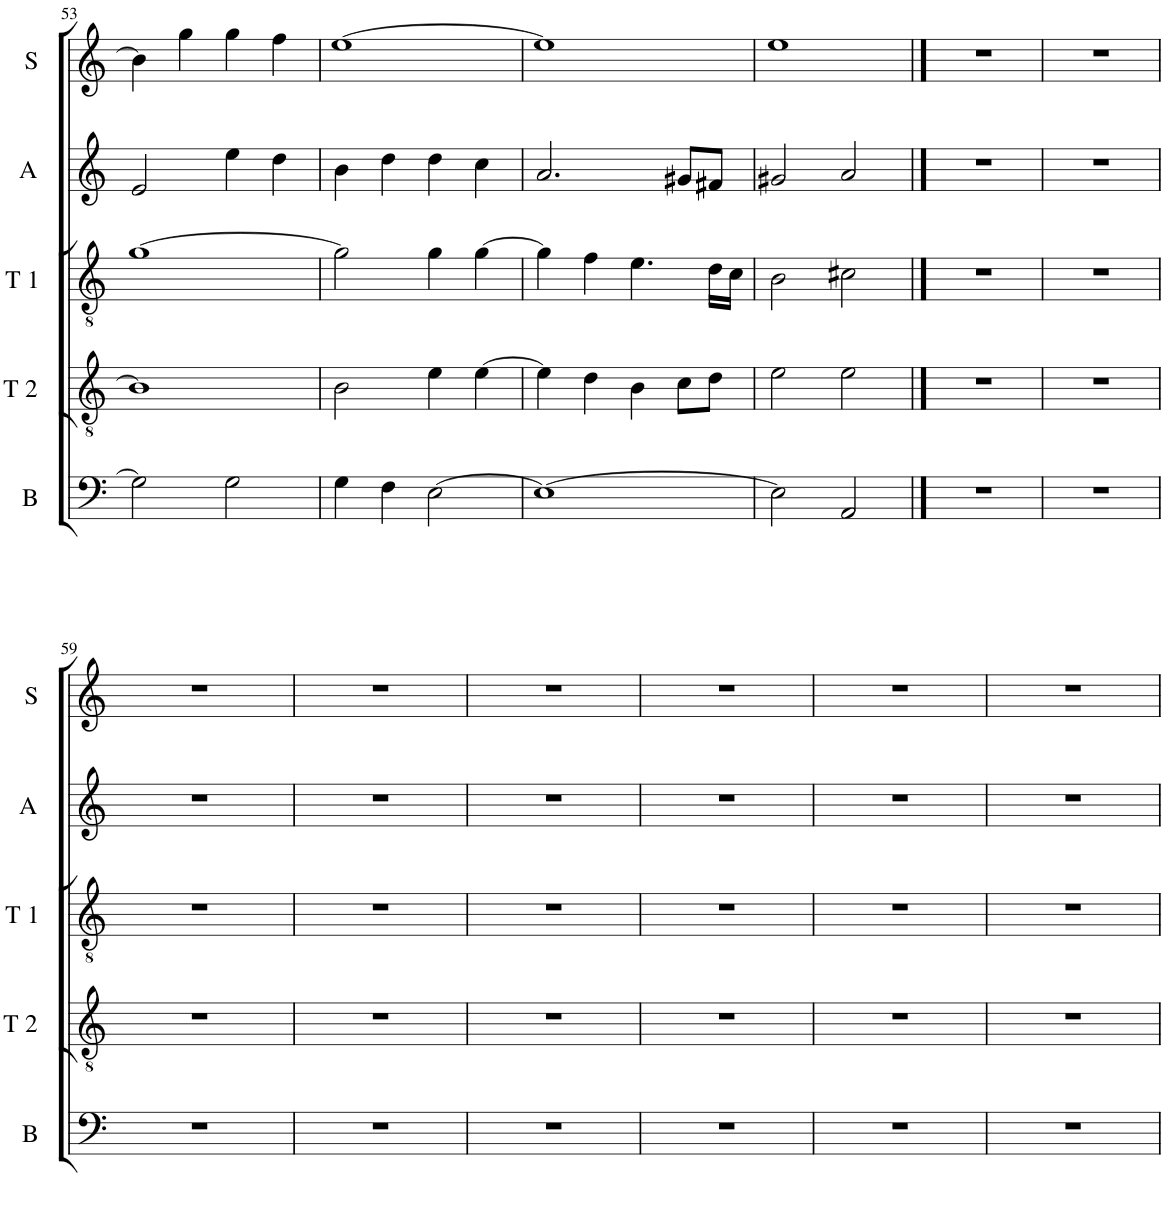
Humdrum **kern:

**kern	**kern	**kern	**kern	**kern
*part5	*part4	*part3	*part2	*part1
*staff5	*staff4	*staff3	*staff2	*staff1
*I"Bass	*I"Tenor 2	*I"Tenor 1	*I"Alto	*I"Soprano
*I'B	*I'T 2	*I'T 1	*I'A	*I'S
!!LO:PB:g=z
*clefF4	*clefGv2	*clefGv2	*clefG2	*clefG2
*k[]	*k[]	*k[]	*k[]	*k[]
*M2/2	*M2/2	*M2/2	*M2/2	*M2/2
*met(c|)	*met(c|)	*met(c|)	*met(c|)	*met(c|)
=53	=53	=53	=53	=53
2G\]	1B]	[1g	2e/	4b\]
.	.	.	.	4gg\
2G\	.	.	4ee\	4gg\
.	.	.	4dd\	4ff\
=54	=54	=54	=54	=54
4G\	2B\	2g\]	4b\	[1ee
4F\	.	.	4dd\	.
[2E\	4e\	4g\	4dd\	.
.	[4e\	[4g\	4cc\	.
=55	=55	=55	=55	=55
1E_	4e\]	4g\]	2.a/	1ee]
.	4d\	4f\	.	.
.	4B\	4.e\	.	.
.	8c\L	.	8g#X/L	.
.	8d\J	16d\LL	8f#X/J	.
.	.	16c\JJ	.	.
=56	=56	=56	=56	=56
2E\]	2e\	2B\	2g#X/	1ee
2AA/	2e\	2c#X\	2a/	.
==57	==57	==57	==57	==57
1r	1r	1r	1r	1r
=58	=58	=58	=58	=58
1r	1r	1r	1r	1r
!!LO:LB:g=z
=59	=59	=59	=59	=59
1r	1r	1r	1r	1r
=60	=60	=60	=60	=60
1r	1r	1r	1r	1r
=61	=61	=61	=61	=61
1r	1r	1r	1r	1r
=62	=62	=62	=62	=62
1r	1r	1r	1r	1r
=63	=63	=63	=63	=63
1r	1r	1r	1r	1r
=64	=64	=64	=64	=64
1r	1r	1r	1r	1r
=	=	=	=	=
*-	*-	*-	*-	*-
